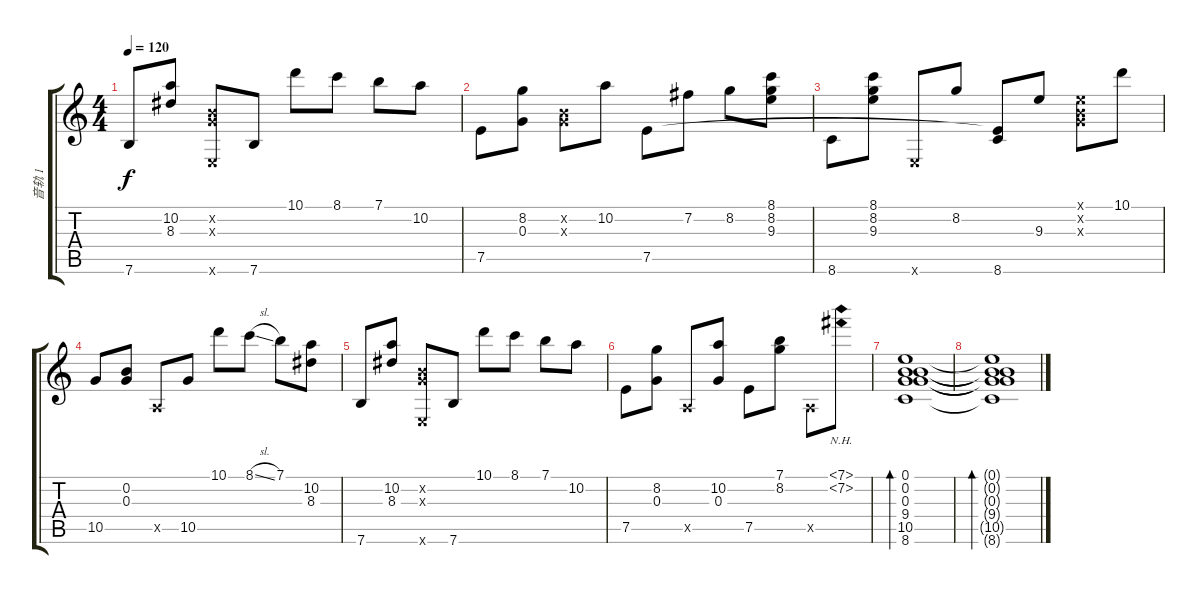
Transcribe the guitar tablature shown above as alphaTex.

\track ("音轨 1" "音轨 1") {instrument acousticguitarsteel}
\staff {score tabs}
\tuning (E4 B3 G3 D3 A2 E2) {hide}
\ts (4 4)
\tempo 120
\clef g2
\ks c
7.6.8{dy f} (10.2 8.3).8 (0.2{x} 0.3{x} 0.6{x}).8 7.6.8 10.1.8 8.1.8 7.1.8 10.2.8 |
7.5.8 (8.2 0.3).8 (0.2{x} 0.3{x}).8 10.2.8 7.5.8 7.2.8 8.2.8 (8.1 8.2 9.3).8 |
8.6.8 (8.1 8.2 9.3).8 0.6{x}.8 8.2.8 (7.5{t} 8.6).8 9.3.8 (0.1{x} 0.2{x} 0.3{x}).8 10.1.8 |
10.5.8 (0.2 0.3).8 0.5{x}.8 10.5.8 10.1.8 8.1{sl}.8 7.1.8 (10.2 8.3).8 |
7.6.8 (10.2 8.3).8 (0.2{x} 0.3{x} 0.6{x}).8 7.6.8 10.1.8 8.1.8 7.1.8 10.2.8 |
7.5.8 (8.2 0.3).8 0.5{x}.8 (10.2 0.3).8 7.5.8 (7.1 8.2).8 0.5{x}.8 (7.1{nh} 7.2{nh}).8 |
(0.1 0.2 0.3 9.4 10.5 8.6).1{bd 480} |
(0.1{t} 0.2{t} 0.3{t} 9.4{t} 10.5{t} 8.6{t}).1{bd 480}
